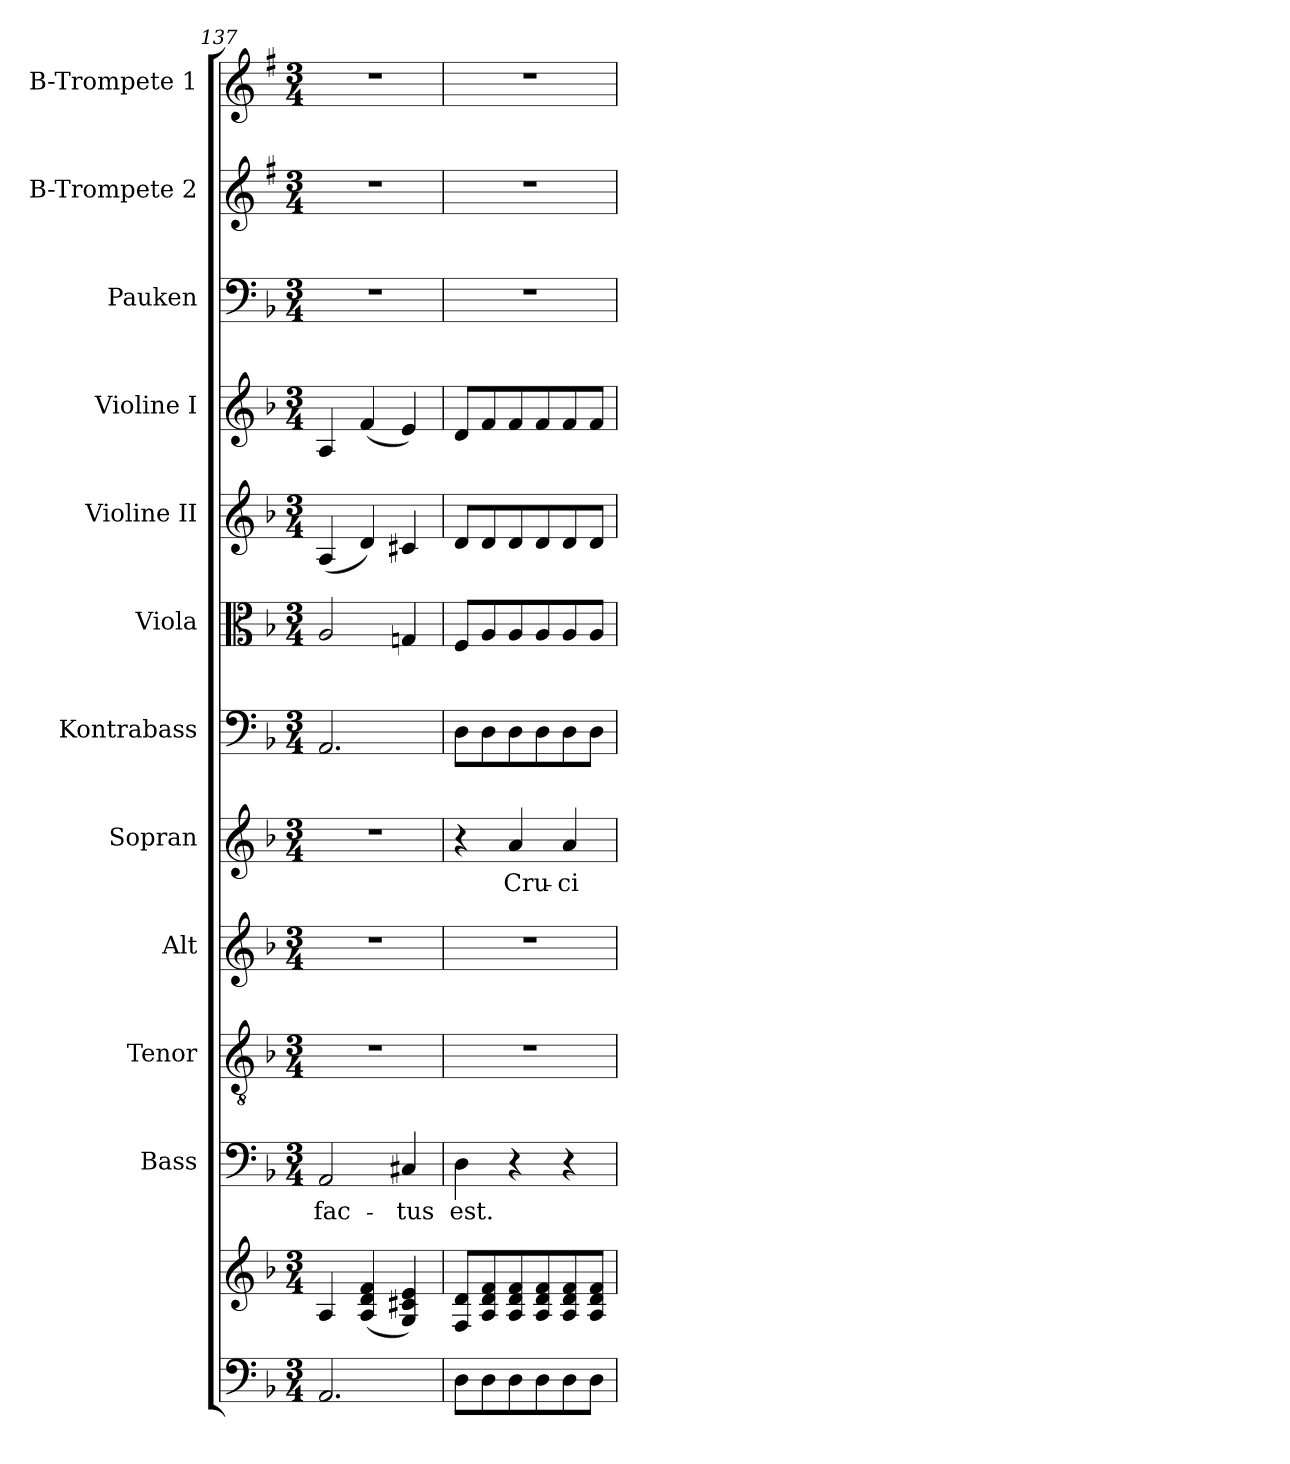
**kern	**kern	**kern	**text	**kern	**kern	**kern	**text	**kern	**kern	**kern	**kern	**kern	**kern	**kern
*part12	*part12	*part11	*part11	*part10	*part9	*part8	*part8	*part7	*part6	*part5	*part4	*part3	*part2	*part1
*staff13	*staff12	*staff11	*staff11	*staff10	*staff9	*staff8	*staff8	*staff7	*staff6	*staff5	*staff4	*staff3	*staff2	*staff1
*	*	*I"Bass	*	*I"Tenor	*I"Alt	*I"Sopran	*	*I"Kontrabass	*I"Viola	*I"Violine II	*I"Violine I	*I"Pauken	*I"B-Trompete 2	*I"B-Trompete 1
*	*	*I'B.	*	*I'T.	*I'A.	*I'S.	*	*I'Kb.	*I'Vla.	*I'Vl. II	*I'Vl. I	*I'Pk.	*I'B Trp. 2	*I'B Trp. 1
*clefF4	*clefG2	*clefF4	*	*clefGv2	*clefG2	*clefG2	*	*clefF4	*clefC3	*clefG2	*clefG2	*clefF4	*clefG2	*clefG2
*	*	*	*	*	*	*	*	*ITrd7c12	*	*	*	*	*ITrd1c2	*ITrd1c2
*k[b-]	*k[b-]	*k[b-]	*	*k[b-]	*k[b-]	*k[b-]	*	*k[b-]	*k[b-]	*k[b-]	*k[b-]	*k[b-]	*k[b-]	*k[b-]
*F:	*F:	*F:	*	*F:	*F:	*F:	*	*F:	*F:	*F:	*F:	*F:	*F:	*F:
*M3/4	*M3/4	*M3/4	*	*M3/4	*M3/4	*M3/4	*	*M3/4	*M3/4	*M3/4	*M3/4	*M3/4	*M3/4	*M3/4
=137	=137	=137	=137	=137	=137	=137	=137	=137	=137	=137	=137	=137	=137	=137
!	!	!	!LO:LY:b	!	!	!	!	!	!	!	!	!	!	!
2.AA/	4A/	2AA/	fac-	2.r	2.r	2.r	.	2.AAA/	2A/	(<4A/	4A/	2.r	2.r	2.r
.	(<4A/ 4d/ 4f/	.	.	.	.	.	.	.	.	4d/)	(<4f/	.	.	.
!	!	!	!LO:LY:b	!	!	!	!	!	!	!	!	!	!	!
.	4G/ 4c#X/ 4e/)	4C#X/	-tus	.	.	.	.	.	4Gn/	4c#X/	4e/)	.	.	.
=138	=138	=138	=138	=138	=138	=138	=138	=138	=138	=138	=138	=138	=138	=138
!	!	!	!LO:LY:b	!	!	!	!	!	!	!	!	!	!	!
8D\L	8F/ 8d/L	4D\	est.	2.r	2.r	4r	.	8DD\L	8F/L	8d/L	8d/L	2.r	2.r	2.r
8D\	8A/ 8d/ 8f/	.	.	.	.	.	.	8DD\	8A/	8d/	8f/	.	.	.
!	!	!	!	!	!	!	!LO:LY:b	!	!	!	!	!	!	!
8D\	8A/ 8d/ 8f/	4r	.	.	.	4a/	Cru-	8DD\	8A/	8d/	8f/	.	.	.
8D\	8A/ 8d/ 8f/	.	.	.	.	.	.	8DD\	8A/	8d/	8f/	.	.	.
!	!	!	!	!	!	!	!LO:LY:b	!	!	!	!	!	!	!
8D\	8A/ 8d/ 8f/	4r	.	.	.	4a/	-ci-	8DD\	8A/	8d/	8f/	.	.	.
8D\J	8A/ 8d/ 8f/J	.	.	.	.	.	.	8DD\J	8A/J	8d/J	8f/J	.	.	.
=	=	=	=	=	=	=	=	=	=	=	=	=	=	=
*-	*-	*-	*-	*-	*-	*-	*-	*-	*-	*-	*-	*-	*-	*-
